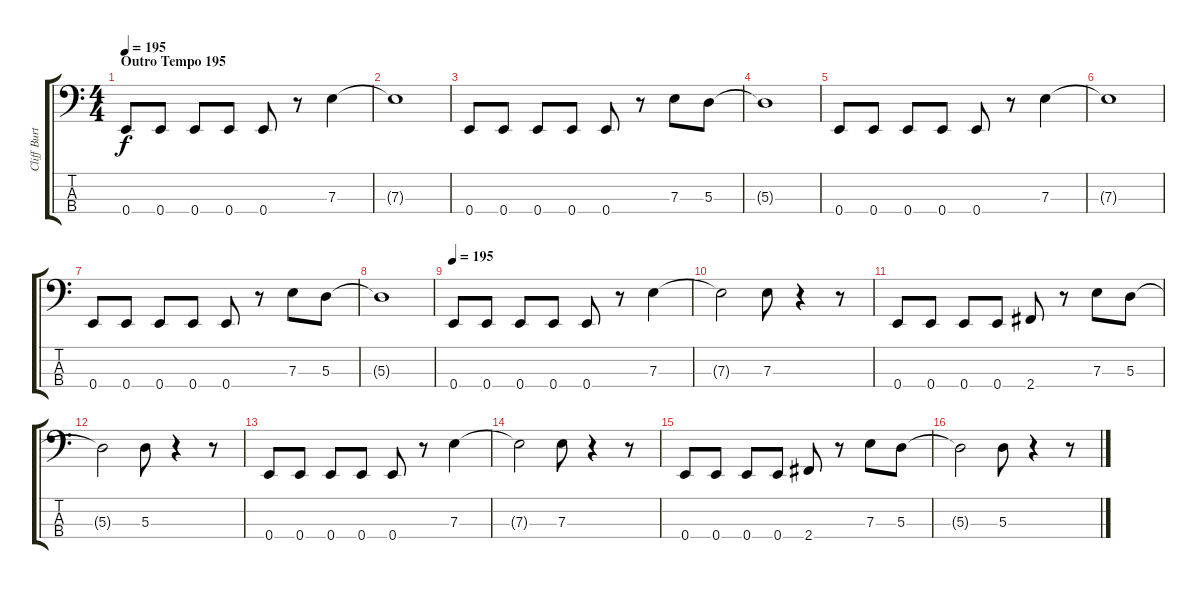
\track ("Cliff Burton (Bass)" "Cliff Burt") {instrument electricbasspick}
\staff {score tabs}
\tuning (G2 D2 A1 E1) {hide}
\ts (4 4)
\section ("" "Outro Tempo 195")
\tempo 195
\clef f4
\ks c
0.4.8{dy f} 0.4.8 0.4.8 0.4.8 0.4.8 r.8 7.3.4 |
7.3{t}.1 |
0.4.8 0.4.8 0.4.8 0.4.8 0.4.8 r.8 7.3.8 5.3.8 |
5.3{t}.1 |
0.4.8 0.4.8 0.4.8 0.4.8 0.4.8 r.8 7.3.4 |
7.3{t}.1 |
0.4.8 0.4.8 0.4.8 0.4.8 0.4.8 r.8 7.3.8 5.3.8 |
5.3{t}.1 |
\tempo 195
0.4.8 0.4.8 0.4.8 0.4.8 0.4.8 r.8 7.3.4 |
7.3{t}.2 7.3.8 r.4 r.8 |
0.4.8 0.4.8 0.4.8 0.4.8 2.4.8 r.8 7.3.8 5.3.8 |
5.3{t}.2 5.3.8 r.4 r.8 |
0.4.8 0.4.8 0.4.8 0.4.8 0.4.8 r.8 7.3.4 |
7.3{t}.2 7.3.8 r.4 r.8 |
0.4.8 0.4.8 0.4.8 0.4.8 2.4.8 r.8 7.3.8 5.3.8 |
5.3{t}.2 5.3.8 r.4 r.8
